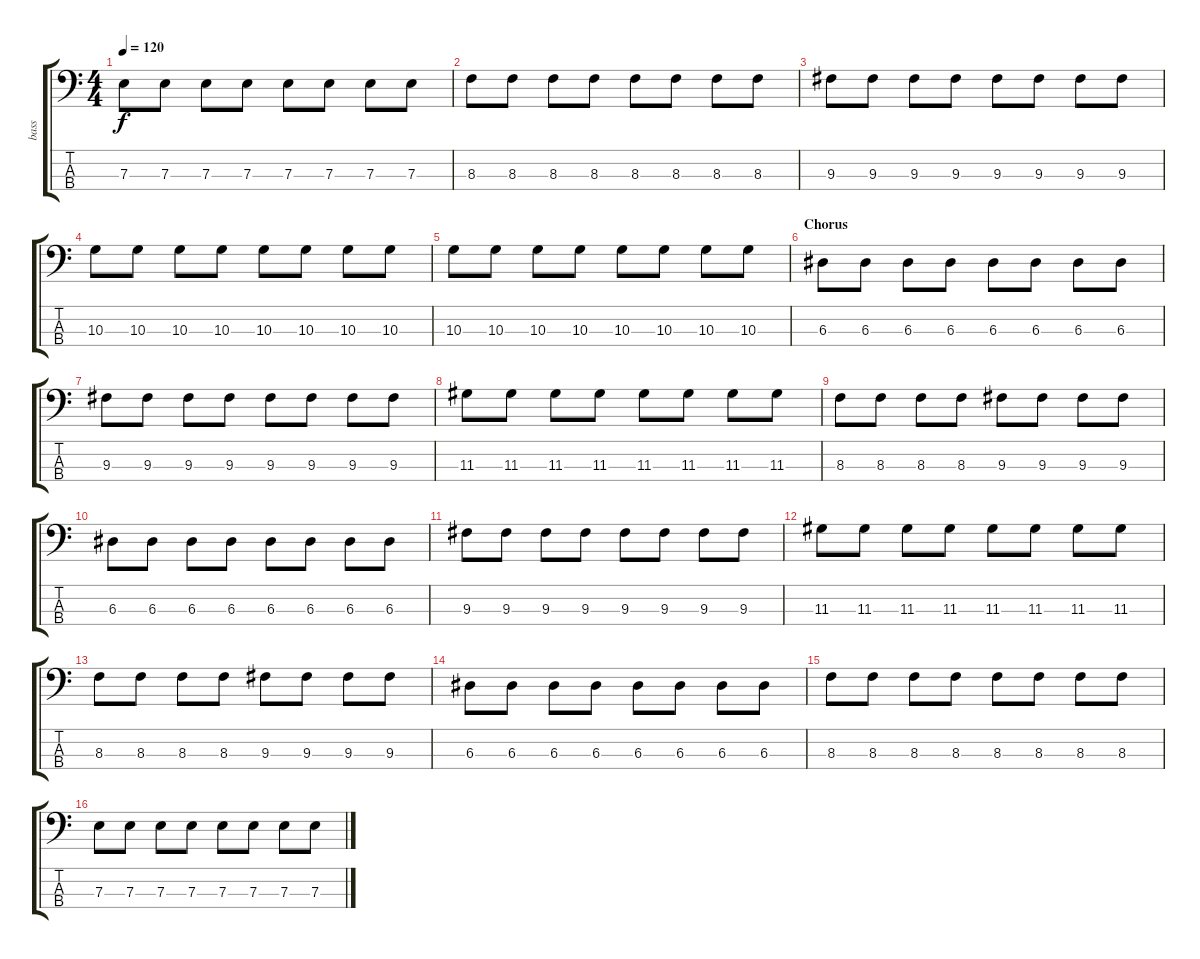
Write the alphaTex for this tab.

\track ("bass" "bass") {instrument electricbasspick}
\staff {score tabs}
\tuning (G2 D2 A1 E1) {hide}
\ts (4 4)
\tempo 120
\clef f4
\ks c
7.3.8{dy f} 7.3.8 7.3.8 7.3.8 7.3.8 7.3.8 7.3.8 7.3.8 |
8.3.8 8.3.8 8.3.8 8.3.8 8.3.8 8.3.8 8.3.8 8.3.8 |
9.3.8 9.3.8 9.3.8 9.3.8 9.3.8 9.3.8 9.3.8 9.3.8 |
10.3.8 10.3.8 10.3.8 10.3.8 10.3.8 10.3.8 10.3.8 10.3.8 |
10.3.8 10.3.8 10.3.8 10.3.8 10.3.8 10.3.8 10.3.8 10.3.8 |
\section ("" "Chorus")
6.3.8 6.3.8 6.3.8 6.3.8 6.3.8 6.3.8 6.3.8 6.3.8 |
9.3.8 9.3.8 9.3.8 9.3.8 9.3.8 9.3.8 9.3.8 9.3.8 |
11.3.8 11.3.8 11.3.8 11.3.8 11.3.8 11.3.8 11.3.8 11.3.8 |
8.3.8 8.3.8 8.3.8 8.3.8 9.3.8 9.3.8 9.3.8 9.3.8 |
6.3.8 6.3.8 6.3.8 6.3.8 6.3.8 6.3.8 6.3.8 6.3.8 |
9.3.8 9.3.8 9.3.8 9.3.8 9.3.8 9.3.8 9.3.8 9.3.8 |
11.3.8 11.3.8 11.3.8 11.3.8 11.3.8 11.3.8 11.3.8 11.3.8 |
8.3.8 8.3.8 8.3.8 8.3.8 9.3.8 9.3.8 9.3.8 9.3.8 |
6.3.8 6.3.8 6.3.8 6.3.8 6.3.8 6.3.8 6.3.8 6.3.8 |
8.3.8 8.3.8 8.3.8 8.3.8 8.3.8 8.3.8 8.3.8 8.3.8 |
7.3.8 7.3.8 7.3.8 7.3.8 7.3.8 7.3.8 7.3.8 7.3.8
